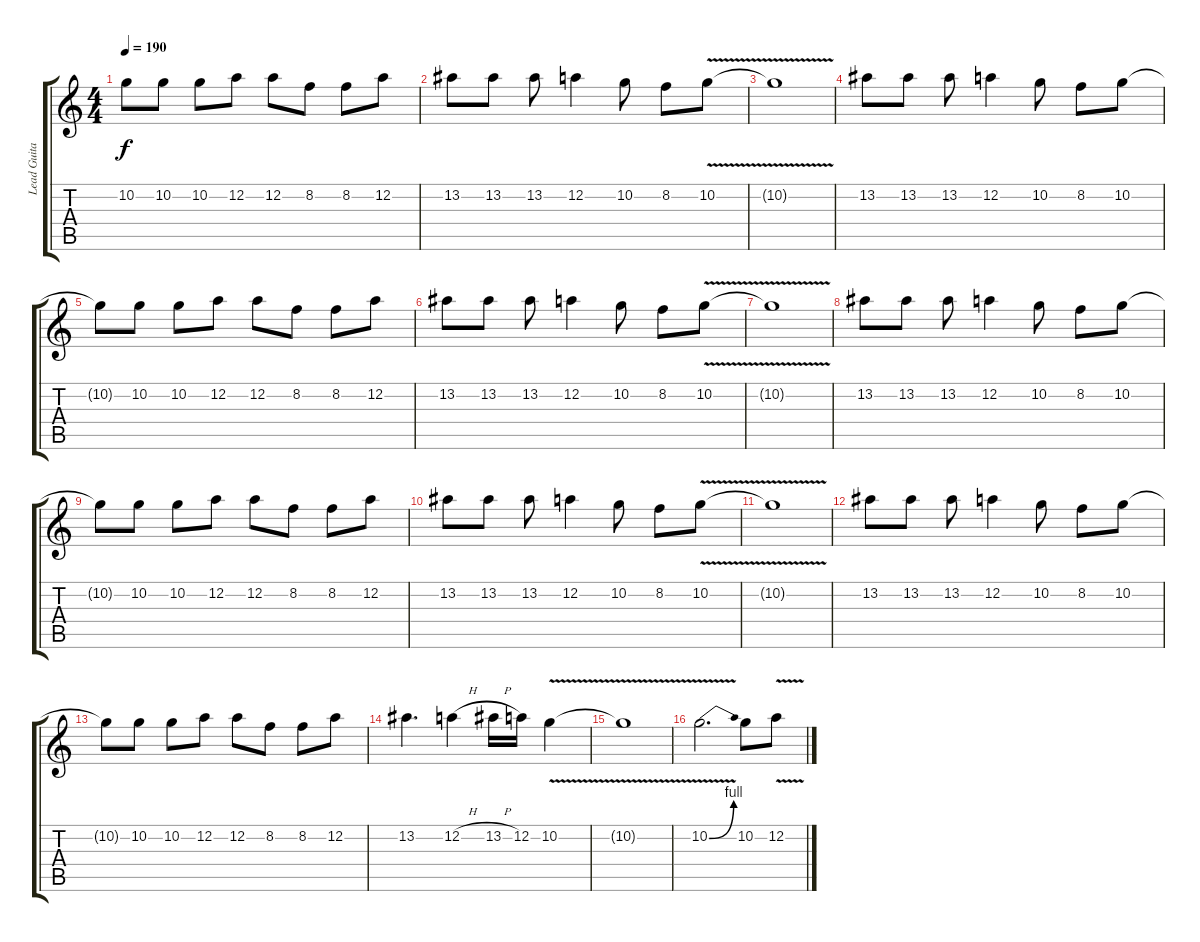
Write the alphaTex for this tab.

\track ("Lead Guitar" "Lead Guita") {instrument distortionguitar}
\staff {score tabs}
\tuning (D4 A3 F3 C3 G2 D2) {hide}
\ts (4 4)
\tempo 190
\clef g2
\ks c
10.2{t}.8{dy f} 10.2.8 10.2.8 12.2.8 12.2.8 8.2.8 8.2.8 12.2.8 |
13.2.8 13.2.8 13.2.8 12.2.4 10.2.8 8.2.8 10.2{v}.8 |
10.2{v t}.1 |
13.2.8 13.2.8 13.2.8 12.2.4 10.2.8 8.2.8 10.2.8 |
10.2{t}.8 10.2.8 10.2.8 12.2.8 12.2.8 8.2.8 8.2.8 12.2.8 |
13.2.8 13.2.8 13.2.8 12.2.4 10.2.8 8.2.8 10.2{v}.8 |
10.2{v t}.1 |
13.2.8 13.2.8 13.2.8 12.2.4 10.2.8 8.2.8 10.2.8 |
10.2{t}.8 10.2.8 10.2.8 12.2.8 12.2.8 8.2.8 8.2.8 12.2.8 |
13.2.8 13.2.8 13.2.8 12.2.4 10.2.8 8.2.8 10.2{v}.8 |
10.2{v t}.1 |
13.2.8 13.2.8 13.2.8 12.2.4 10.2.8 8.2.8 10.2.8 |
10.2{t}.8 10.2.8 10.2.8 12.2.8 12.2.8 8.2.8 8.2.8 12.2.8 |
13.2.4{d} 12.2{h}.4 13.2{h}.16 12.2.16 10.2{v}.4 |
10.2{t}.1 |
10.2{be (bend 0 0 60 4) v}.2{d} 10.2.8 12.2{v}.8
